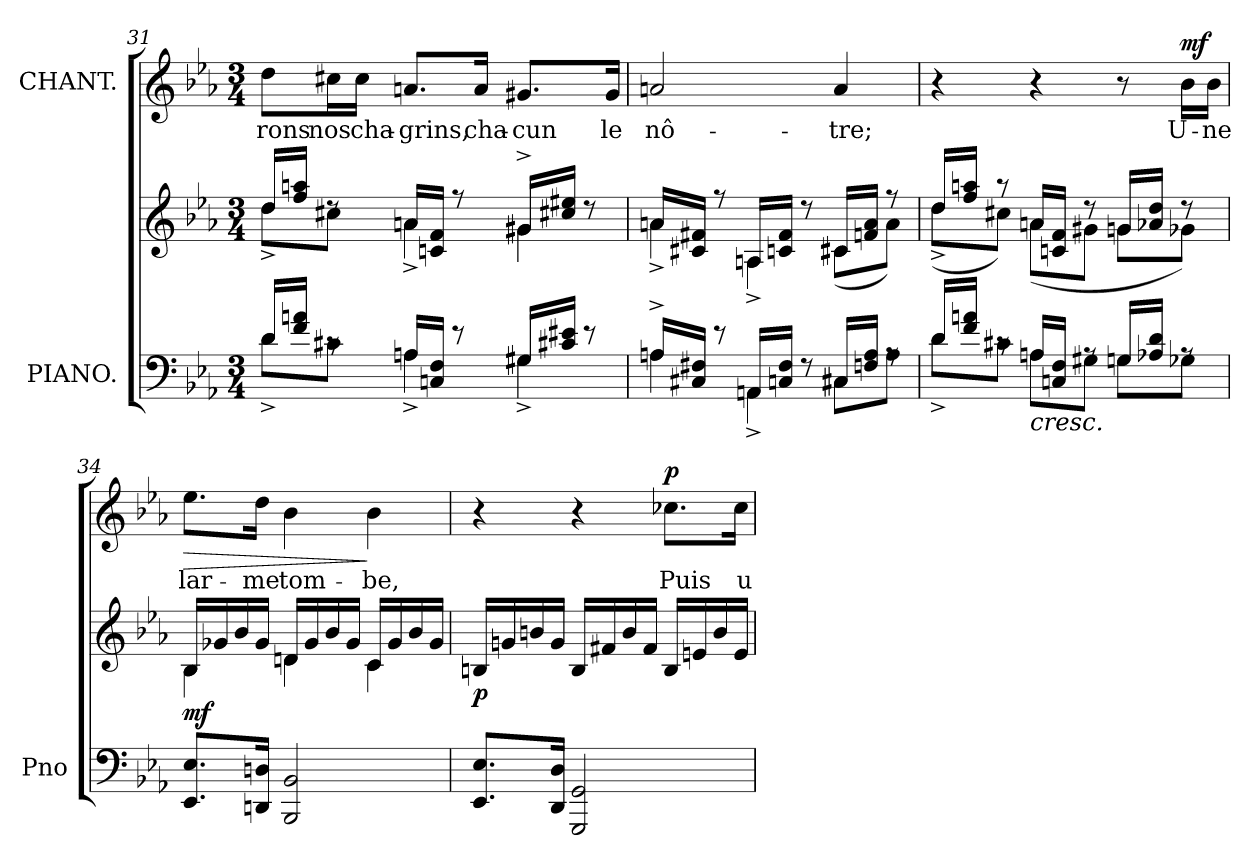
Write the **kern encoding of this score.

**kern	**kern	**dynam	**kern	**text	**dynam
*part2	*part2	*part2	*part1	*part1	*part1
*staff3	*staff2	*staff2/3	*staff1	*staff1	*staff1
*I"PIANO.	*	*	*I"CHANT.	*	*
*I'Pno	*	*	*	*	*
!!LO:PB:g=z
*clefF4	*clefG2	*	*clefG2	*	*
*k[b-e-a-]	*k[b-e-a-]	*	*k[b-e-a-]	*	*
*M3/4	*M3/4	*	*M3/4	*	*
=31	=31	=31	=31	=31	=31
*^	*^	*	*	*	*
!	!	!	!	!	!	!LO:LY:b	!
16d/LL	8d^\L	16dd/LL	8dd^\L	.	8dd\L	-rons	.
16f/ 16an/JJ	.	16ff/ 16aan/JJ	.	.	.	.	.
!	!	!	!	!	!	!LO:LY:b	!
8rc	8c#X\J	8rdd	8cc#X\J	.	16cc#X\L	nos	.
!	!	!	!	!	!	!LO:LY:b	!
.	.	.	.	.	16cc#\JJ	cha-	.
!	!	!	!	!	!	!LO:LY:b	!
16An/LL	4A^\	16an/LL	4a^\	.	8.an/L	-grins,	.
16Cn/ 16F/JJ	.	16cn/ 16f/JJ	.	.	.	.	.
8r	.	8r	.	.	.	.	.
!	!	!	!	!	!	!LO:LY:b	!
.	.	.	.	.	16a/Jk	cha-	.
!	!	!	!	!	!	!LO:LY:b	!
16G#X/LL	4G#^\	16g#X^/LL	4g#\	.	8.g#X/L	-cun	.
16c#X/ 16e#X/JJ	.	16cc#X/ 16ee#X/JJ	.	.	.	.	.
8r	.	8r	.	.	.	.	.
!	!	!	!	!	!	!LO:LY:b	!
.	.	.	.	.	16g#/Jk	le	.
=32	=32	=32	=32	=32	=32	=32	=32
!	!	!	!	!	!	!LO:LY:b	!
16An^/LL	4A\	16an/LL	4a^\	.	2an/	nô-	.
16C#X/ 16F#X/JJ	.	16c#X/ 16f#X/JJ	.	.	.	.	.
8r	.	8r	.	.	.	.	.
16AAn/LL	4AA^\	16An/LL	4A^\	.	.	.	.
16Cn/ 16F#/JJ	.	16cn/ 16f#/JJ	.	.	.	.	.
8r	.	8r	.	.	.	.	.
!	!	!	!	!	!	!LO:LY:b	!
16C#X/LL	8C#\L	16c#X/LL	(<8c#\L	.	4a/	-tre;	.
16Fn/ 16A/JJ	.	16fn/ 16a/JJ	.	.	.	.	.
8rA	8A\J	8r	8a\J)	.	.	.	.
!!LO:LB:g=z
=33	=33	=33	=33	=33	=33	=33	=33
16d/LL	8d^\L	16dd/LL	(<8dd^\L	.	4r	.	.
16f/ 16an/JJ	.	16ff/ 16aan/JJ	.	.	.	.	.
8rc	8c#X\J	8r	8cc#X\J)	.	.	.	.
!	!	!	!	!LO:HP:b=2	!	!	!
16An/LL	8A\L	16an/LL	(<8a\L	<	4r	.	.
16Cn/ 16F/JJ	.	16cn/ 16f/JJ	.	.	.	.	.
8rA	8G#X\J	8r	8g#X\J	.	.	.	.
16Gn/LL	8G\L	16gn/LL	8g\L	.	8r	.	.
16A-X/ 16d/JJ	.	16a-X/ 16dd/JJ	.	.	.	.	.
!	!	!	!	!	!	!LO:LY:b	!LO:DY:a
8rA	8G-X\J	8r	8g-X\J)	.	16b-\LL	U-	mf
!	!	!	!	!	!	!LO:LY:b	!
.	.	.	.	.	16b-\JJ	-ne	.
*v	*v	*	*	*	*	*	*
=34	=34	=34	=34	=34	=34	=34
!	!	!	!LO:DY:b	!	!LO:LY:b	!LO:HP:b
8.EE-/ 8.E-/L	16B-/LL	4B-\	mf	8.ee-\L	lar-	>
.	16g-X/	.	.	.	.	.
.	16b-/	.	.	.	.	.
!	!	!	!	!	!LO:LY:b	!
16DDni/ 16Dni/Jk	16g-/JJ	.	.	16dd\Jk	-me	.
!	!	!	!	!	!LO:LY:b	!
2BBB-/ 2BB-/	16dni/LL	4d\	.	4b-\	tom-	.
.	16g-/	.	.	.	.	.
.	16b-/	.	.	.	.	.
.	16g-/JJ	.	.	.	.	.
!	!	!	!	!	!LO:LY:b	!
.	16c/LL	4c\	.	4b-\	-be,	]
.	16g-/	.	.	.	.	.
.	16b-/	.	.	.	.	.
.	16g-/JJ	.	[	.	.	.
*	*v	*v	*	*	*	*
=35	=35	=35	=35	=35	=35
!	!	!LO:DY:b	!	!	!
8.EE-i/ 8.E-i/L	16Bn/LL	p	4r	.	.
.	16gn/	.	.	.	.
.	16bn/	.	.	.	.
16DD/ 16D/Jk	16g/JJ	.	.	.	.
2GGG/ 2GG/	16B/LL	.	4r	.	.
.	16f#X/	.	.	.	.
.	16b/	.	.	.	.
.	16f#/JJ	.	.	.	.
!	!	!	!	!LO:LY:b	!LO:DY:a
.	16B/LL	.	8.cc-X\L	Puis	p
.	16en/	.	.	.	.
.	16b/	.	.	.	.
!	!	!	!	!LO:LY:b	!
.	16e/JJ	.	16cc-\Jk	u-	.
=	=	=	=	=	=
*-	*-	*-	*-	*-	*-
